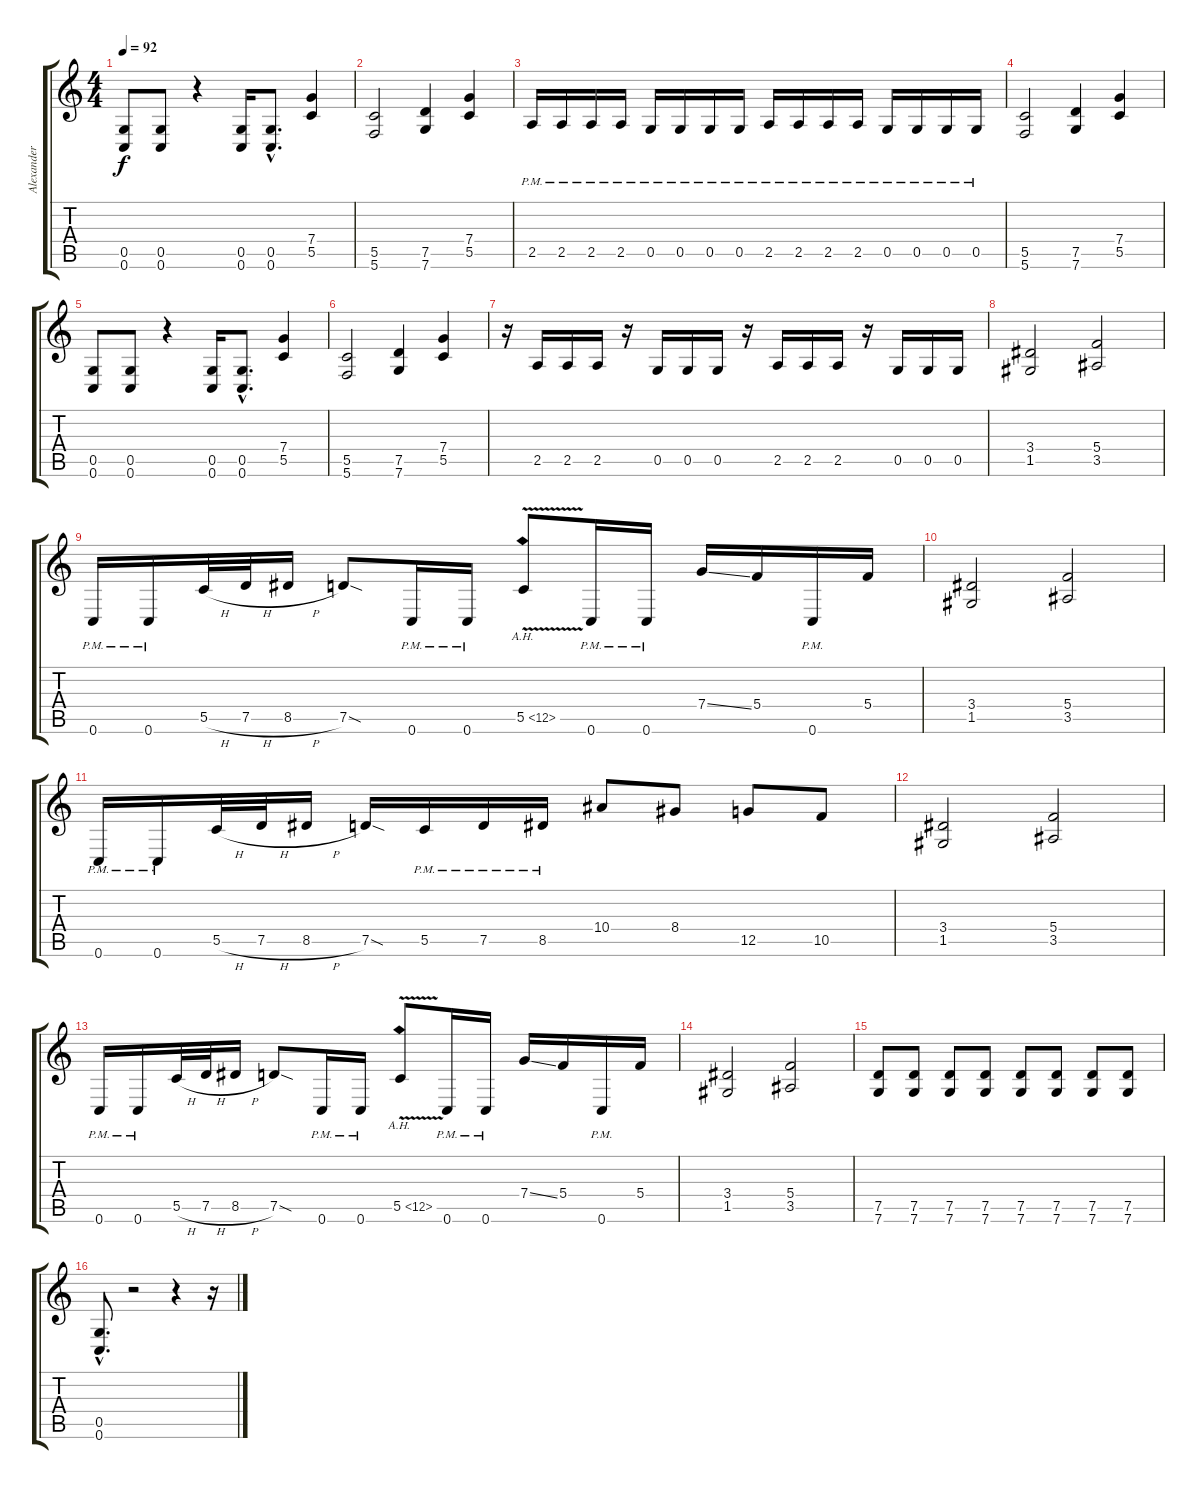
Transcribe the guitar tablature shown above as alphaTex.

\track ("Alexander Kuoppala" "Alexander ") {instrument distortionguitar}
\staff {score tabs}
\tuning (D4 A3 F3 C3 G2 C2) {hide}
\ts (4 4)
\tempo 92
\clef g2
\ks c
(0.5 0.6).8{dy f} (0.5 0.6).8 r.4 (0.5 0.6).16 (0.5{hac} 0.6{hac}).8{d} (7.4 5.5).4 |
(5.5 5.6).2 (7.5 7.6).4 (7.4 5.5).4 |
2.5{pm}.16 2.5{pm}.16 2.5{pm}.16 2.5{pm}.16 0.5{pm}.16 0.5{pm}.16 0.5{pm}.16 0.5{pm}.16 2.5{pm}.16 2.5{pm}.16 2.5{pm}.16 2.5{pm}.16 0.5{pm}.16 0.5{pm}.16 0.5{pm}.16 0.5{pm}.16 |
(5.5 5.6).2 (7.5 7.6).4 (7.4 5.5).4 |
(0.5 0.6).8 (0.5 0.6).8 r.4 (0.5 0.6).16 (0.5{hac} 0.6{hac}).8{d} (7.4 5.5).4 |
(5.5 5.6).2 (7.5 7.6).4 (7.4 5.5).4 |
r.16 2.5.16 2.5.16 2.5.16 r.16 0.5.16 0.5.16 0.5.16 r.16 2.5.16 2.5.16 2.5.16 r.16 0.5.16 0.5.16 0.5.16 |
(3.4 1.5).2 (5.4 3.5).2 |
0.6{pm}.16 0.6{pm}.16 5.5{h}.32 7.5{h}.32 8.5{h}.16 7.5{sod}.8 0.6{pm}.16 0.6{pm}.16 5.5{ah 7 v}.8 0.6{pm}.16 0.6{pm}.16 7.4{ss}.16 5.4.16 0.6{pm}.16 5.4.16 |
(3.4 1.5).2 (5.4 3.5).2 |
0.6{pm}.16 0.6{pm}.16 5.5{h}.32 7.5{h}.32 8.5{h}.16 7.5{sod}.16 5.5{pm}.16 7.5{pm}.16 8.5{pm}.16 10.4.8 8.4.8 12.5.8 10.5.8 |
(3.4 1.5).2 (5.4 3.5).2 |
0.6{pm}.16 0.6{pm}.16 5.5{h}.32 7.5{h}.32 8.5{h}.16 7.5{sod}.8 0.6{pm}.16 0.6{pm}.16 5.5{ah 7 v}.8 0.6{pm}.16 0.6{pm}.16 7.4{ss}.16 5.4.16 0.6{pm}.16 5.4.16 |
(3.4 1.5).2 (5.4 3.5).2 |
(7.5 7.6).8 (7.5 7.6).8 (7.5 7.6).8 (7.5 7.6).8 (7.5 7.6).8 (7.5 7.6).8 (7.5 7.6).8 (7.5 7.6).8 |
(0.5{hac} 0.6{hac}).8{d} r.2 r.4 r.16
